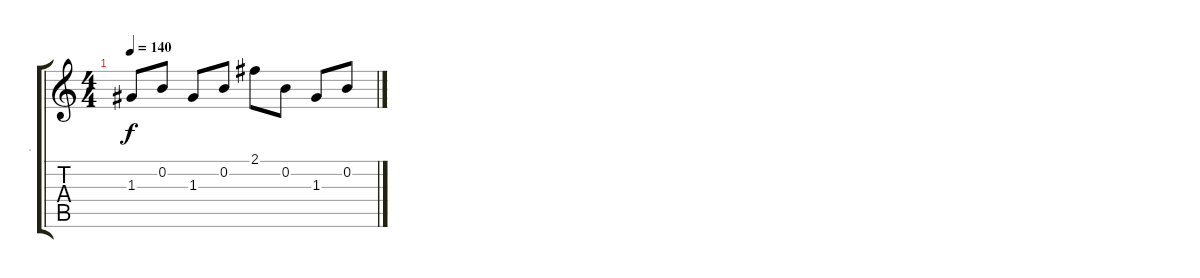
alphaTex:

\track ("." ".") {instrument acousticguitarsteel}
\staff {score tabs}
\tuning (E4 B3 G3 D3 A2 D2) {hide}
\ts (4 4)
\tempo 140
\clef g2
\ks c
1.3.8{dy f} 0.2.8 1.3.8 0.2.8 2.1.8 0.2.8 1.3.8 0.2.8
